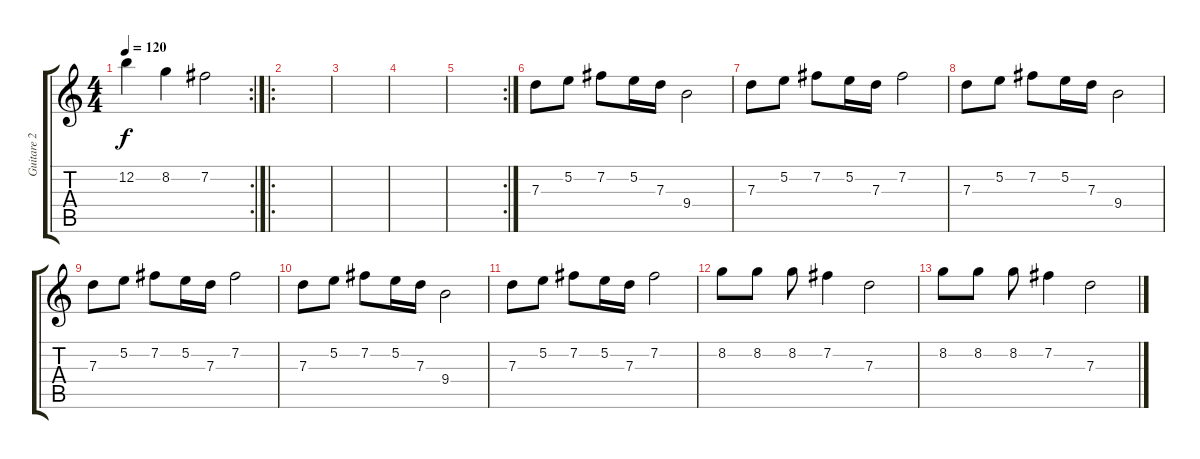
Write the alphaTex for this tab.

\track ("Guitare 2" "Guitare 2") {instrument distortionguitar}
\staff {score tabs}
\tuning (E4 B3 G3 D3 A2 E2) {hide}
\rc 2
\ts (4 4)
\tempo 120
\clef g2
\ks c
12.2.4{dy f} 8.2.4 7.2.2 |
\ro
|
|
|
\rc 2
|
7.3.8 5.2.8 7.2.8 5.2.16 7.3.16 9.4.2 |
7.3.8 5.2.8 7.2.8 5.2.16 7.3.16 7.2.2 |
7.3.8 5.2.8 7.2.8 5.2.16 7.3.16 9.4.2 |
7.3.8 5.2.8 7.2.8 5.2.16 7.3.16 7.2.2 |
7.3.8 5.2.8 7.2.8 5.2.16 7.3.16 9.4.2 |
7.3.8 5.2.8 7.2.8 5.2.16 7.3.16 7.2.2 |
8.2.8 8.2.8 8.2.8 7.2.4 7.3.2 |
8.2.8 8.2.8 8.2.8 7.2.4 7.3.2
